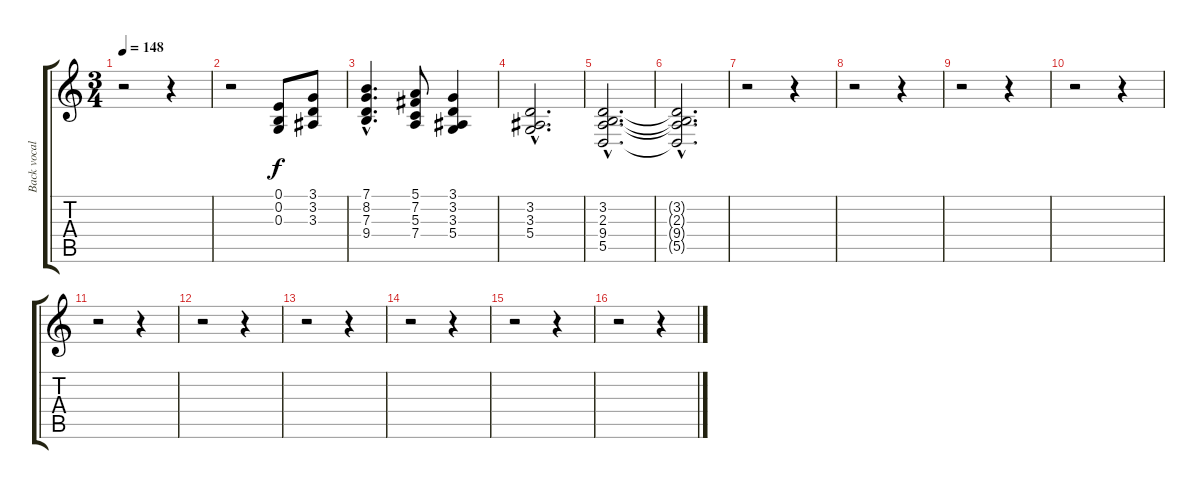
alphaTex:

\track ("Back vocals" "Back vocal") {instrument choiraahs}
\staff {score tabs}
\tuning (E4 B3 G3 D3 A2 E2) {hide}
\ts (3 4)
\tempo 148
\clef g2
\ks c
r.2{dy f} r.4 |
r.2 (0.1 0.2 0.3).8 (3.1 3.2 3.3).8 |
(7.1{hac} 8.2{hac} 7.3{hac} 9.4{hac}).4{d} (5.1 7.2 5.3 7.4).8 (3.1 3.2 3.3 5.4).4 |
(3.2{hac} 3.3{hac} 5.4{hac}).2{d} |
(3.2{hac} 2.3{hac} 9.4{hac} 5.5{hac}).2{d} |
(3.2{hac t} 2.3{hac t} 9.4{hac t} 5.5{hac t}).2{d} |
r.2 r.4 |
r.2 r.4 |
r.2 r.4 |
r.2 r.4 |
r.2 r.4 |
r.2 r.4 |
r.2 r.4 |
r.2 r.4 |
r.2 r.4 |
r.2 r.4
